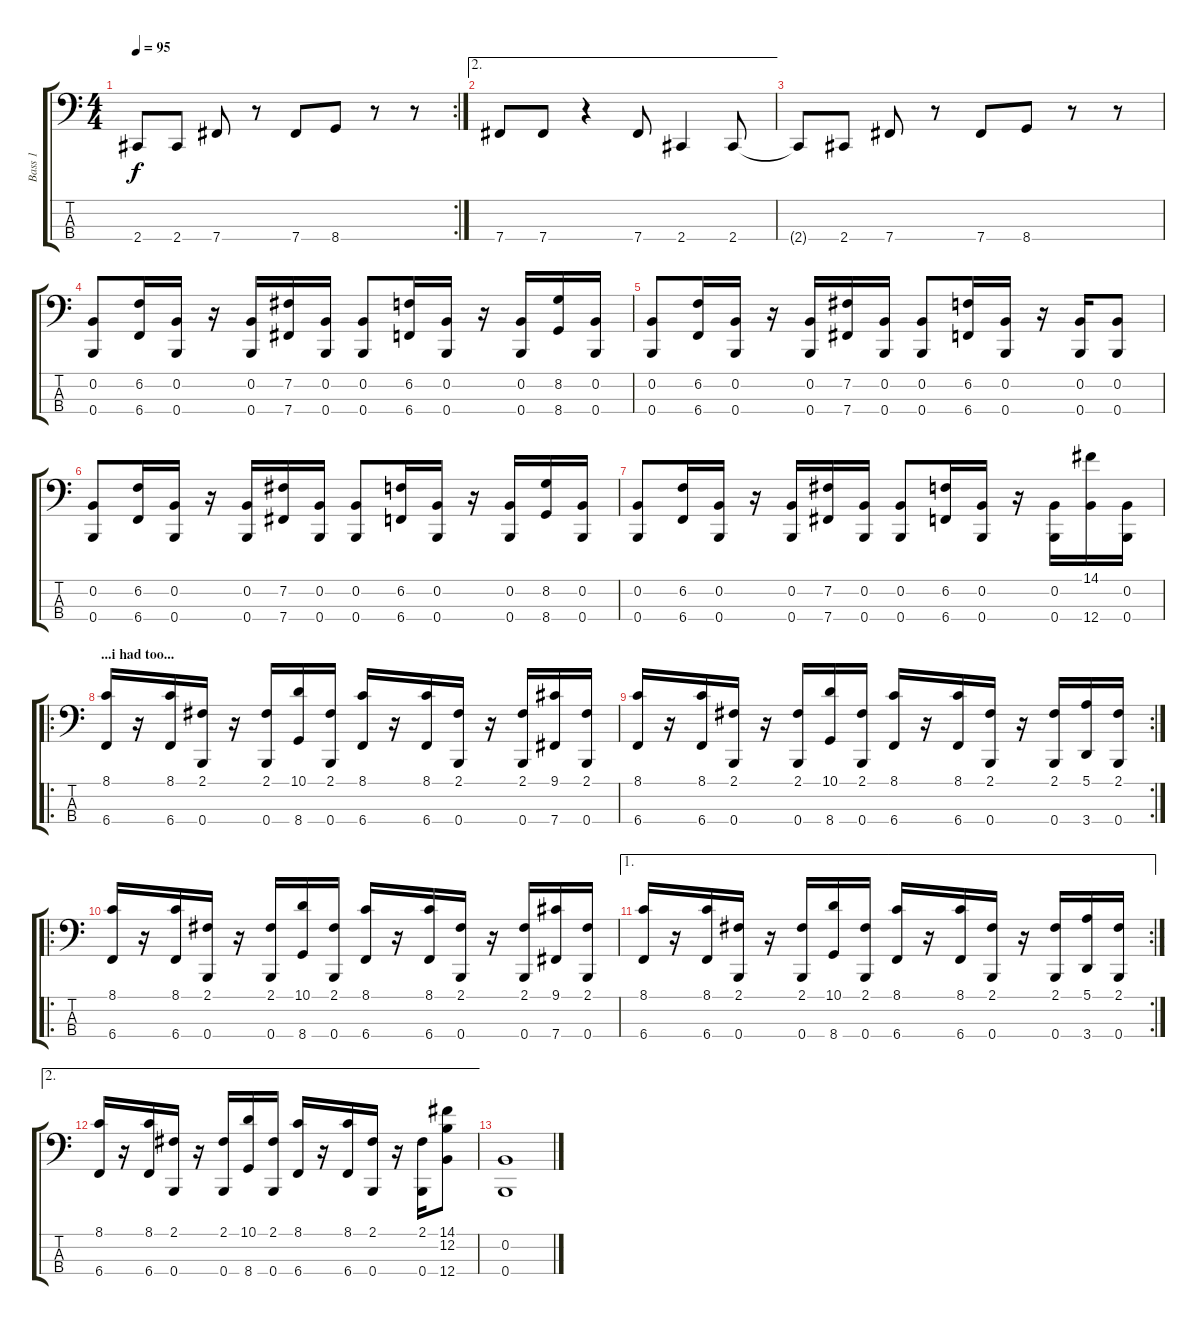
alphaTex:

\track ("Bass 1" "Bass 1") {instrument electricbassfinger}
\staff {score tabs}
\tuning (E2 B1 Gb1 B0) {hide}
\rc 2
\ts (4 4)
\tempo 95
\clef f4
\ks c
2.4{t}.8{dy f} 2.4.8 7.4.8 r.8 7.4.8 8.4.8 r.8 r.8 |
\ae 2
7.4.8 7.4.8 r.4 7.4.8 2.4.4 2.4.8 |
2.4{t}.8 2.4.8 7.4.8 r.8 7.4.8 8.4.8 r.8 r.8 |
(0.2 0.4).8{volume 8} (6.2 6.4).16 (0.2 0.4).16 r.16 (0.2 0.4).16 (7.2 7.4).16 (0.2 0.4).16 (0.2 0.4).8 (6.2 6.4).16 (0.2 0.4).16 r.16 (0.2 0.4).16 (8.2 8.4).16 (0.2 0.4).16 |
(0.2 0.4).8 (6.2 6.4).16 (0.2 0.4).16 r.16 (0.2 0.4).16 (7.2 7.4).16 (0.2 0.4).16 (0.2 0.4).8 (6.2 6.4).16 (0.2 0.4).16 r.16 (0.2 0.4).16 (0.2 0.4).8 |
(0.2 0.4).8{volume 0} (6.2 6.4).16 (0.2 0.4).16 r.16 (0.2 0.4).16 (7.2 7.4).16 (0.2 0.4).16 (0.2 0.4).8 (6.2 6.4).16 (0.2 0.4).16 r.16 (0.2 0.4).16 (8.2 8.4).16 (0.2 0.4).16 |
(0.2 0.4).8 (6.2 6.4).16 (0.2 0.4).16 r.16 (0.2 0.4).16 (7.2 7.4).16 (0.2 0.4).16 (0.2 0.4).8 (6.2 6.4).16 (0.2 0.4).16 r.16 (0.2 0.4).16 (14.1 12.4).16 (0.2 0.4).16 |
\ro
\section ("" "...i had too...")
(8.1 6.4).16{volume 16} r.16 (8.1 6.4).16 (2.1 0.4).16 r.16 (2.1 0.4).16 (10.1 8.4).16 (2.1 0.4).16 (8.1 6.4).16 r.16 (8.1 6.4).16 (2.1 0.4).16 r.16 (2.1 0.4).16 (9.1 7.4).16 (2.1 0.4).16 |
\rc 2
(8.1 6.4).16 r.16 (8.1 6.4).16 (2.1 0.4).16 r.16 (2.1 0.4).16 (10.1 8.4).16 (2.1 0.4).16 (8.1 6.4).16 r.16 (8.1 6.4).16 (2.1 0.4).16 r.16 (2.1 0.4).16 (5.1 3.4).16 (2.1 0.4).16 |
\ro
(8.1 6.4).16 r.16 (8.1 6.4).16 (2.1 0.4).16 r.16 (2.1 0.4).16 (10.1 8.4).16 (2.1 0.4).16 (8.1 6.4).16 r.16 (8.1 6.4).16 (2.1 0.4).16 r.16 (2.1 0.4).16 (9.1 7.4).16 (2.1 0.4).16 |
\ae 1
\rc 2
(8.1 6.4).16 r.16 (8.1 6.4).16 (2.1 0.4).16 r.16 (2.1 0.4).16 (10.1 8.4).16 (2.1 0.4).16 (8.1 6.4).16 r.16 (8.1 6.4).16 (2.1 0.4).16 r.16 (2.1 0.4).16 (5.1 3.4).16 (2.1 0.4).16 |
\ae 2
(8.1 6.4).16 r.16 (8.1 6.4).16 (2.1 0.4).16 r.16 (2.1 0.4).16 (10.1 8.4).16 (2.1 0.4).16 (8.1 6.4).16 r.16 (8.1 6.4).16 (2.1 0.4).16 r.16 (2.1 0.4).16 (14.1 12.2 12.4).8 |
(0.2 0.4).1
